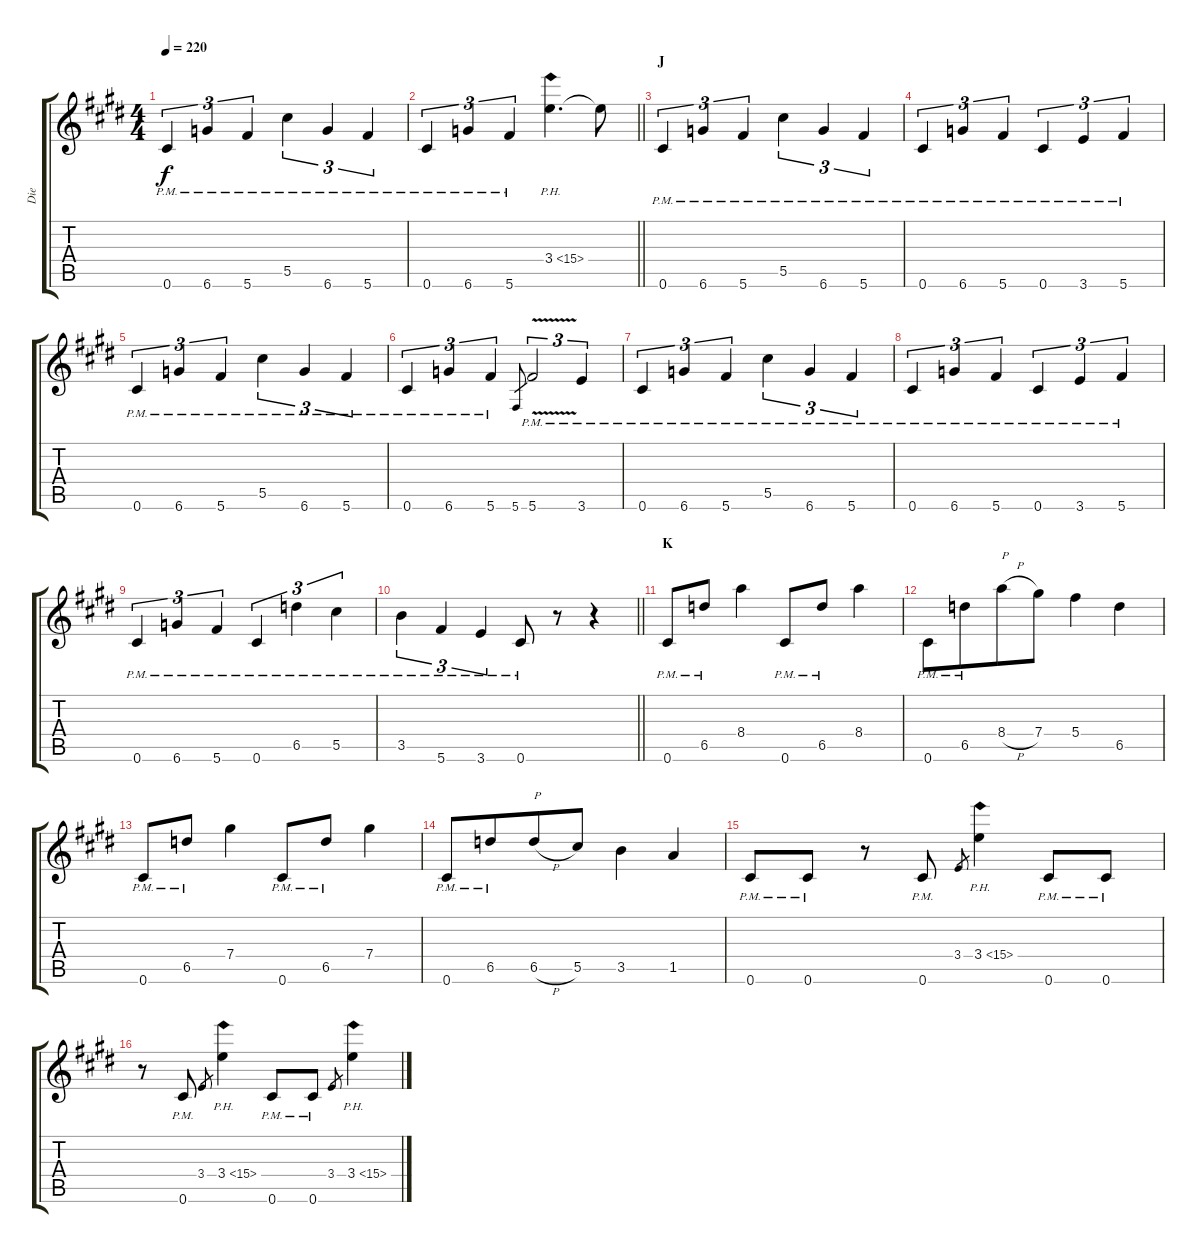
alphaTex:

\track ("Die" "Die") {instrument distortionguitar}
\staff {score tabs}
\tuning (Eb4 Bb3 Gb3 Db3 Ab2 Db2) {hide}
\ts (4 4)
\tempo 220
\clef g2
\ks c#minor
0.6{pm}.4{tu (3 2) ot 8vb dy f} 6.6{pm}.4{tu (3 2) ot 8vb} 5.6{pm}.4{tu (3 2) ot 8vb} 5.5{pm}.4{tu (3 2) ot 8vb} 6.6{pm}.4{tu (3 2) ot 8vb} 5.6{pm}.4{tu (3 2) ot 8vb} |
\barLineRight lightlight
0.6{pm}.4{tu (3 2) ot 8vb} 6.6{pm}.4{tu (3 2) ot 8vb} 5.6{pm}.4{tu (3 2) ot 8vb} 3.4{ph 12}.4{d ot 8vb} 3.4{t}.8{ot 8vb} |
\section ("" "J")
0.6{pm}.4{tu (3 2) ot 8vb} 6.6{pm}.4{tu (3 2) ot 8vb} 5.6{pm}.4{tu (3 2) ot 8vb} 5.5{pm}.4{tu (3 2) ot 8vb} 6.6{pm}.4{tu (3 2) ot 8vb} 5.6{pm}.4{tu (3 2) ot 8vb} |
0.6{pm}.4{tu (3 2) ot 8vb} 6.6{pm}.4{tu (3 2) ot 8vb} 5.6{pm}.4{tu (3 2) ot 8vb} 0.6{pm}.4{tu (3 2) ot 8vb} 3.6{pm}.4{tu (3 2) ot 8vb} 5.6{pm}.4{tu (3 2) ot 8vb} |
0.6{pm}.4{tu (3 2) ot 8vb} 6.6{pm}.4{tu (3 2) ot 8vb} 5.6{pm}.4{tu (3 2) ot 8vb} 5.5{pm}.4{tu (3 2) ot 8vb} 6.6{pm}.4{tu (3 2) ot 8vb} 5.6{pm}.4{tu (3 2) ot 8vb} |
0.6{pm}.4{tu (3 2) ot 8vb} 6.6{pm}.4{tu (3 2) ot 8vb} 5.6{pm}.4{tu (3 2) ot 8vb} 5.6.8{gr} 5.6{v pm}.2{tu (3 2) ot 8vb} 3.6{pm}.4{tu (3 2) ot 8vb} |
0.6{pm}.4{tu (3 2) ot 8vb} 6.6{pm}.4{tu (3 2) ot 8vb} 5.6{pm}.4{tu (3 2) ot 8vb} 5.5{pm}.4{tu (3 2) ot 8vb} 6.6{pm}.4{tu (3 2) ot 8vb} 5.6{pm}.4{tu (3 2) ot 8vb} |
0.6{pm}.4{tu (3 2) ot 8vb} 6.6{pm}.4{tu (3 2) ot 8vb} 5.6{pm}.4{tu (3 2) ot 8vb} 0.6{pm}.4{tu (3 2) ot 8vb} 3.6{pm}.4{tu (3 2) ot 8vb} 5.6{pm}.4{tu (3 2) ot 8vb} |
0.6{pm}.4{tu (3 2) ot 8vb} 6.6{pm}.4{tu (3 2) ot 8vb} 5.6{pm}.4{tu (3 2) ot 8vb} 0.6{pm}.4{tu (3 2) ot 8vb} 6.5{pm}.4{tu (3 2) ot 8vb} 5.5{pm}.4{tu (3 2) ot 8vb} |
\barLineRight lightlight
3.5{pm}.4{tu (3 2) ot 8vb} 5.6{pm}.4{tu (3 2) ot 8vb} 3.6{pm}.4{tu (3 2) ot 8vb} 0.6{pm}.8{ot 8vb} r.8{ot 8vb} r.4{ot 8vb} |
\section ("" "K")
0.6{pm}.8{ot 8vb} 6.5{pm}.8{ot 8vb} 8.4.4{ot 8vb} 0.6{pm}.8{ot 8vb} 6.5{pm}.8{ot 8vb} 8.4.4{ot 8vb} |
0.6{pm}.8{ot 8vb} 6.5{pm}.8{ot 8vb beam merge} 8.4{h}.8{ot 8vb txt "P"} 7.4.8{ot 8vb} 5.4.4{ot 8vb} 6.5.4{ot 8vb} |
0.6{pm}.8{ot 8vb} 6.5{pm}.8{ot 8vb} 7.4.4{ot 8vb} 0.6{pm}.8{ot 8vb} 6.5{pm}.8{ot 8vb} 7.4.4{ot 8vb} |
0.6{pm}.8{ot 8vb} 6.5{pm}.8{ot 8vb beam merge} 6.5{h}.8{ot 8vb txt "P"} 5.5.8{ot 8vb} 3.5.4{ot 8vb} 1.5.4{ot 8vb} |
0.6{pm}.8{ot 8vb} 0.6{pm}.8{ot 8vb} r.8{ot 8vb} 0.6{pm}.8{ot 8vb} 3.4.8{gr} 3.4{ph 12}.4{ot 8vb} 0.6{pm}.8{ot 8vb} 0.6{pm}.8{ot 8vb} |
r.8{ot 8vb} 0.6{pm}.8{ot 8vb} 3.4.8{gr} 3.4{ph 12}.4{ot 8vb} 0.6{pm}.8{ot 8vb} 0.6{pm}.8{ot 8vb} 3.4.8{gr} 3.4{ph 12}.4{ot 8vb}
